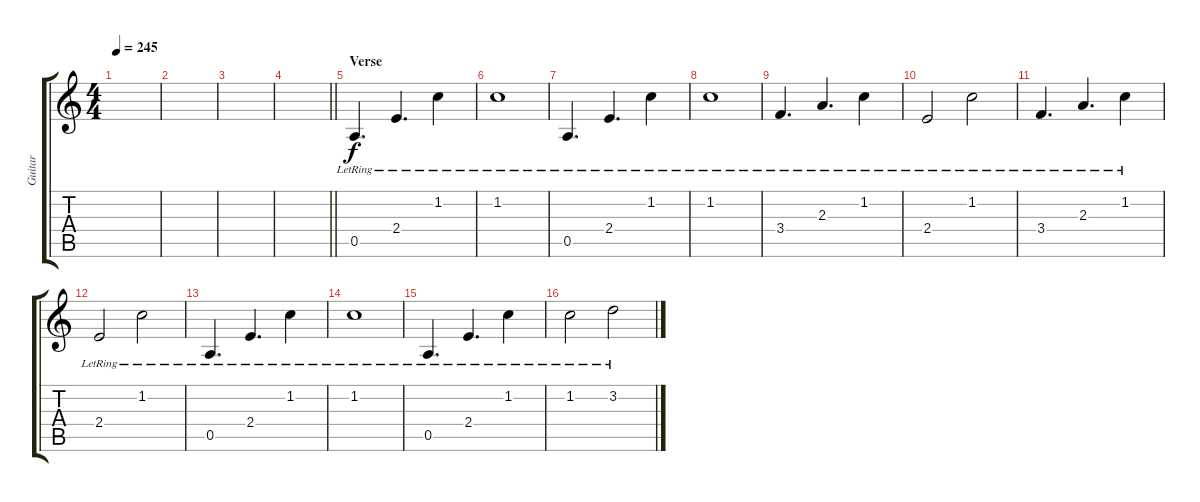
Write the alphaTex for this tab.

\track ("Guitar" "Guitar") {instrument electricguitarclean}
\staff {score tabs}
\tuning (E4 B3 G3 D3 A2 E2) {hide}
\ts (4 4)
\tempo 245
\clef g2
\ks c
|
|
|
\barLineRight lightlight
|
\section ("" "Verse")
0.5{lr}.4{d} 2.4{lr}.4{d} 1.2{lr}.4 |
1.2{lr}.1 |
0.5{lr}.4{d} 2.4{lr}.4{d} 1.2{lr}.4 |
1.2{lr}.1 |
3.4{lr}.4{d} 2.3{lr}.4{d} 1.2{lr}.4 |
2.4{lr}.2 1.2{lr}.2 |
3.4{lr}.4{d} 2.3{lr}.4{d} 1.2{lr}.4 |
2.4{lr}.2 1.2{lr}.2 |
0.5{lr}.4{d} 2.4{lr}.4{d} 1.2{lr}.4 |
1.2{lr}.1 |
0.5{lr}.4{d} 2.4{lr}.4{d} 1.2{lr}.4 |
1.2{lr}.2 3.2{lr}.2
